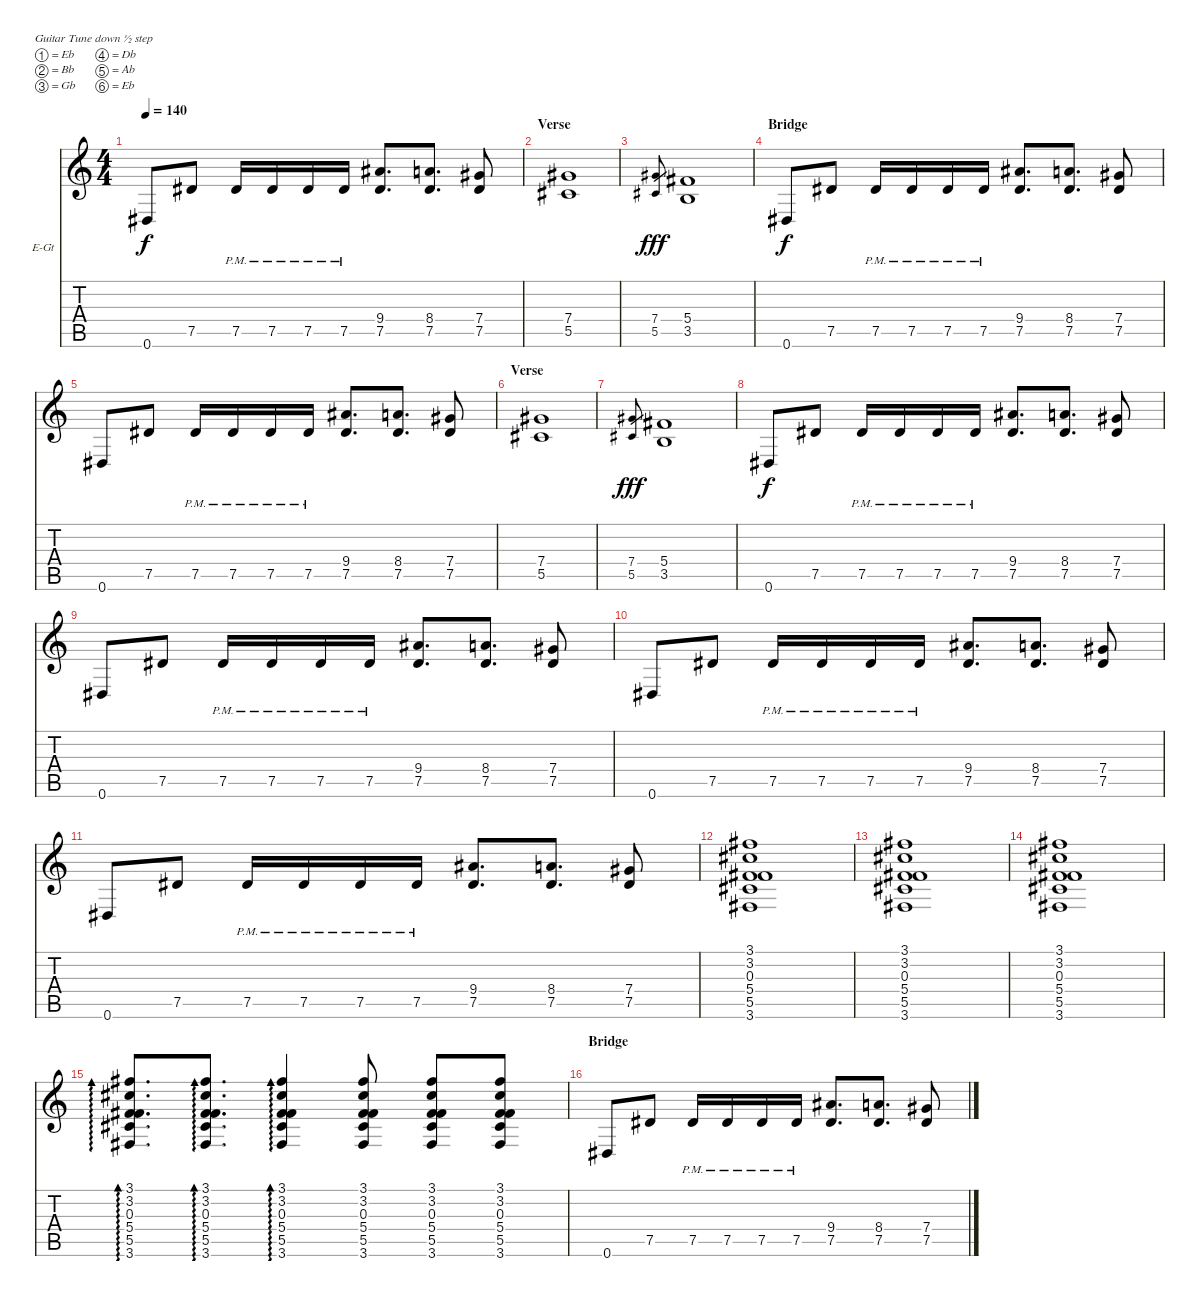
\defaultSystemsLayout 4
\bracketExtendMode nobrackets
\firstSystemTrackNameOrientation horizontal
\otherSystemsTrackNameOrientation horizontal
\track ("Eddie Clarke rhytm" "E-Gt") {instrument overdrivenguitar}
\staff {score tabs}
\tuning (Eb4 Bb3 Gb3 Db3 Ab2 Eb2)
\ts (4 4)
\tempo 140
\clef g2
\scale
0.333333
\ks c
0.6.8{dy f} 7.5.8 7.5{pm}.16 7.5{pm}.16 7.5{pm}.16 7.5{pm}.16 (7.5 9.4).8{d} (7.5 8.4).8{d} (7.5 7.4).8 |
\section ("" "Verse")
\scale
0.333333 (5.5 7.4).1 |
\scale
0.333333 (5.5 7.4).8{gr dy fff} (3.5 5.4).1 |
\section ("" "Bridge")
\scale
0.333333 0.6.8{dy f} 7.5.8 7.5{pm}.16 7.5{pm}.16 7.5{pm}.16 7.5{pm}.16 (7.5 9.4).8{d} (7.5 8.4).8{d} (7.5 7.4).8 |
\scale
0.333333 0.6.8 7.5.8 7.5{pm}.16 7.5{pm}.16 7.5{pm}.16 7.5{pm}.16 (7.5 9.4).8{d} (7.5 8.4).8{d} (7.5 7.4).8 |
\section ("" "Verse")
\scale
0.333333 (5.5 7.4).1 |
\scale
0.333333 (5.5 7.4).8{gr dy fff} (3.5 5.4).1 |
\scale
0.333333 0.6.8{dy f} 7.5.8 7.5{pm}.16 7.5{pm}.16 7.5{pm}.16 7.5{pm}.16 (7.5 9.4).8{d} (7.5 8.4).8{d} (7.5 7.4).8 |
\scale
0.333333 0.6.8 7.5.8 7.5{pm}.16 7.5{pm}.16 7.5{pm}.16 7.5{pm}.16 (7.5 9.4).8{d} (7.5 8.4).8{d} (7.5 7.4).8 |
\scale
0.333333 0.6.8 7.5.8 7.5{pm}.16 7.5{pm}.16 7.5{pm}.16 7.5{pm}.16 (7.5 9.4).8{d} (7.5 8.4).8{d} (7.5 7.4).8 |
\scale
0.333333 0.6.8 7.5.8 7.5{pm}.16 7.5{pm}.16 7.5{pm}.16 7.5{pm}.16 (7.5 9.4).8{d} (7.5 8.4).8{d} (7.5 7.4).8 |
\scale
0.333333 (3.6 5.5 5.4 0.3 3.2 3.1).1 |
\scale
0.333333 (3.6 5.5 5.4 0.3 3.2 3.1).1 |
\scale
0.333333 (3.6 5.5 5.4 0.3 3.2 3.1).1 |
\scale
0.333333 (3.6 5.5 5.4 0.3 3.2 3.1).8{d ad 0} (3.6 5.5 5.4 0.3 3.2 3.1).8{d ad 0} (3.6 5.5 5.4 0.3 3.2 3.1).4{ad 0} (3.6 5.5 5.4 0.3 3.2 3.1).8 (3.6 5.5 5.4 3.1 3.2 0.3).8 (3.6 5.5 5.4 3.1 3.2 0.3).8 |
\section ("" "Bridge")
\scale
0.333333 0.6.8 7.5.8 7.5{pm}.16 7.5{pm}.16 7.5{pm}.16 7.5{pm}.16 (7.5 9.4).8{d} (7.5 8.4).8{d} (7.5 7.4).8
